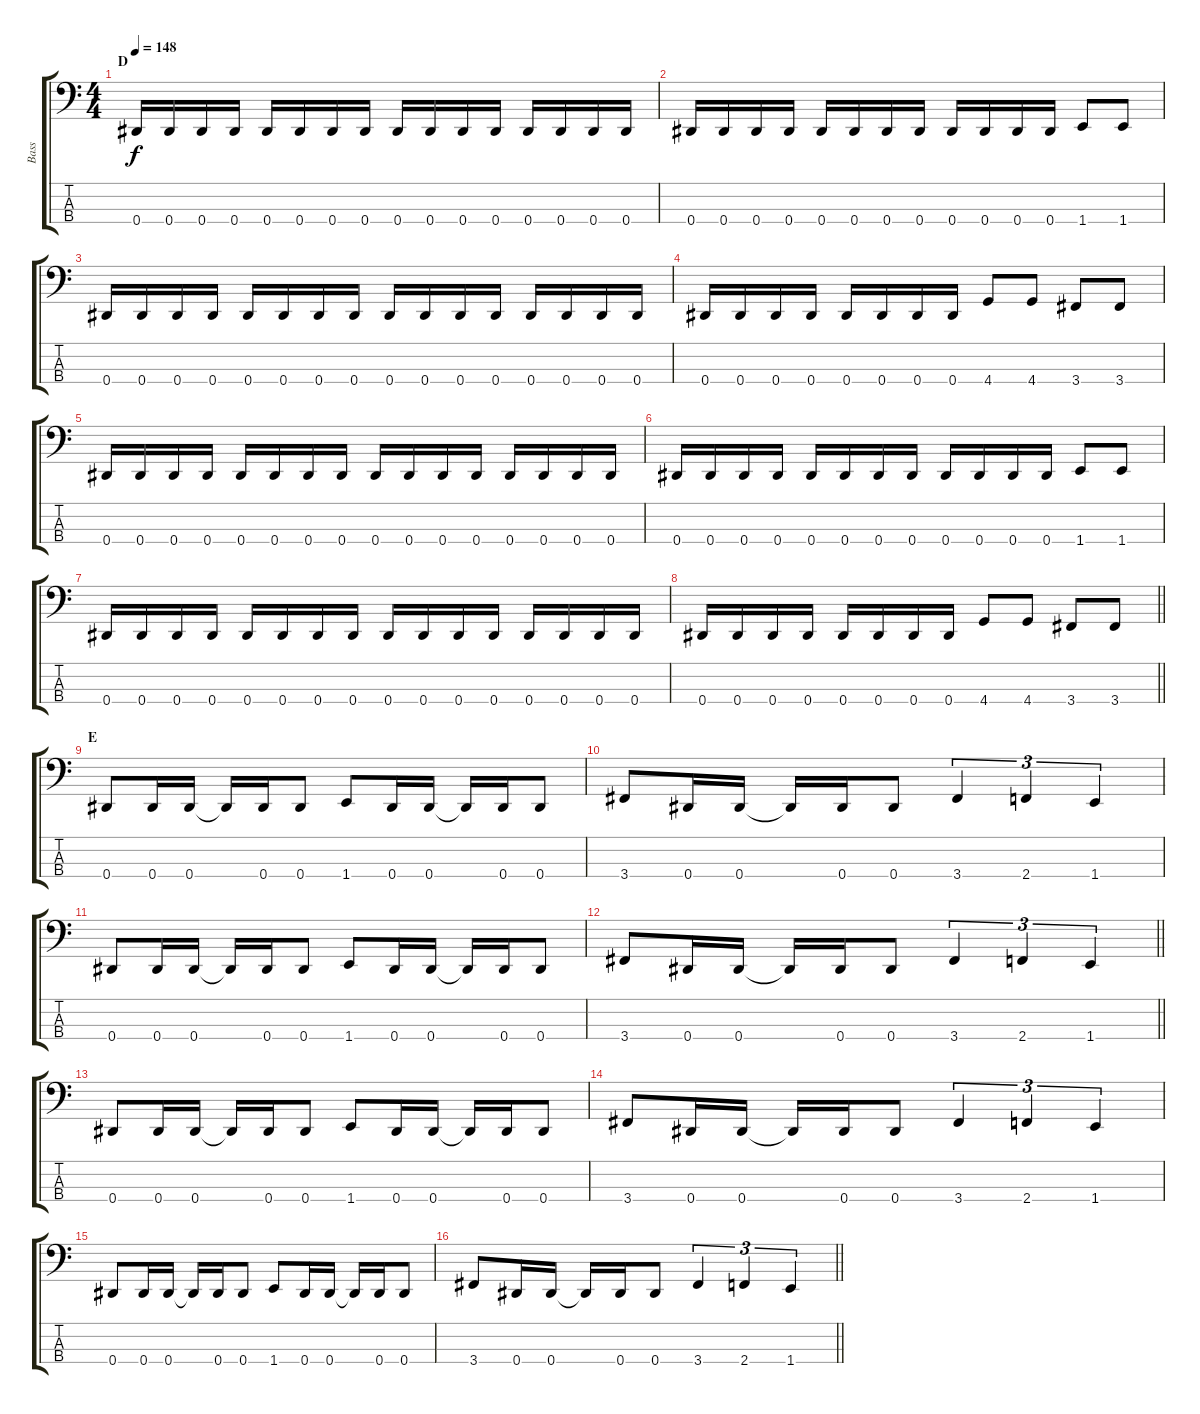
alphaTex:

\track ("Bass" "Bass") {instrument electricbassfinger}
\staff {score tabs}
\tuning (Gb2 Db2 Ab1 Eb1) {hide}
\ts (4 4)
\section ("" "D")
\tempo 148
\clef f4
\ks c
0.4.16{dy f} 0.4.16 0.4.16 0.4.16 0.4.16 0.4.16 0.4.16 0.4.16 0.4.16 0.4.16 0.4.16 0.4.16 0.4.16 0.4.16 0.4.16 0.4.16 |
0.4.16 0.4.16 0.4.16 0.4.16 0.4.16 0.4.16 0.4.16 0.4.16 0.4.16 0.4.16 0.4.16 0.4.16 1.4.8 1.4.8 |
0.4.16 0.4.16 0.4.16 0.4.16 0.4.16 0.4.16 0.4.16 0.4.16 0.4.16 0.4.16 0.4.16 0.4.16 0.4.16 0.4.16 0.4.16 0.4.16 |
0.4.16 0.4.16 0.4.16 0.4.16 0.4.16 0.4.16 0.4.16 0.4.16 4.4.8 4.4.8 3.4.8 3.4.8 |
0.4.16 0.4.16 0.4.16 0.4.16 0.4.16 0.4.16 0.4.16 0.4.16 0.4.16 0.4.16 0.4.16 0.4.16 0.4.16 0.4.16 0.4.16 0.4.16 |
0.4.16 0.4.16 0.4.16 0.4.16 0.4.16 0.4.16 0.4.16 0.4.16 0.4.16 0.4.16 0.4.16 0.4.16 1.4.8 1.4.8 |
0.4.16 0.4.16 0.4.16 0.4.16 0.4.16 0.4.16 0.4.16 0.4.16 0.4.16 0.4.16 0.4.16 0.4.16 0.4.16 0.4.16 0.4.16 0.4.16 |
\barLineRight lightlight
0.4.16 0.4.16 0.4.16 0.4.16 0.4.16 0.4.16 0.4.16 0.4.16 4.4.8 4.4.8 3.4.8 3.4.8 |
\section ("" "E")
0.4.8 0.4.16 0.4.16 0.4{t}.16 0.4.16 0.4.8 1.4.8 0.4.16 0.4.16 0.4{t}.16 0.4.16 0.4.8 |
3.4.8 0.4.16 0.4.16 0.4{t}.16 0.4.16 0.4.8 3.4.4{tu (3 2)} 2.4.4{tu (3 2)} 1.4.4{tu (3 2)} |
0.4.8 0.4.16 0.4.16 0.4{t}.16 0.4.16 0.4.8 1.4.8 0.4.16 0.4.16 0.4{t}.16 0.4.16 0.4.8 |
\barLineRight lightlight
3.4.8 0.4.16 0.4.16 0.4{t}.16 0.4.16 0.4.8 3.4.4{tu (3 2)} 2.4.4{tu (3 2)} 1.4.4{tu (3 2)} |
0.4.8 0.4.16 0.4.16 0.4{t}.16 0.4.16 0.4.8 1.4.8 0.4.16 0.4.16 0.4{t}.16 0.4.16 0.4.8 |
3.4.8 0.4.16 0.4.16 0.4{t}.16 0.4.16 0.4.8 3.4.4{tu (3 2)} 2.4.4{tu (3 2)} 1.4.4{tu (3 2)} |
0.4.8 0.4.16 0.4.16 0.4{t}.16 0.4.16 0.4.8 1.4.8 0.4.16 0.4.16 0.4{t}.16 0.4.16 0.4.8 |
\barLineRight lightlight
3.4.8 0.4.16 0.4.16 0.4{t}.16 0.4.16 0.4.8 3.4.4{tu (3 2)} 2.4.4{tu (3 2)} 1.4.4{tu (3 2)}
